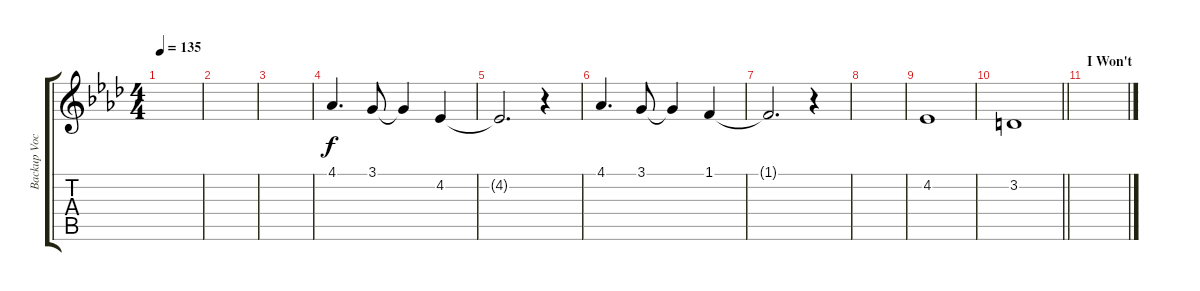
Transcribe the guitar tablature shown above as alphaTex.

\track ("Backup Vocals" "Backup Voc") {instrument sopranosax}
\staff {score tabs}
\tuning (E4 B3 G3 D3 A2 E2) {hide}
\ts (4 4)
\tempo 135
\clef g2
\ks ab
|
|
|
4.1.4{d dy f} 3.1.8 3.1{t}.4 4.2.4 |
4.2{t}.2{d} r.4 |
4.1.4{d} 3.1.8 3.1{t}.4 1.1.4 |
1.1{t}.2{d} r.4 |
|
4.2.1 |
\barLineRight lightlight
3.2.1 |
\section ("" "I Won't")
